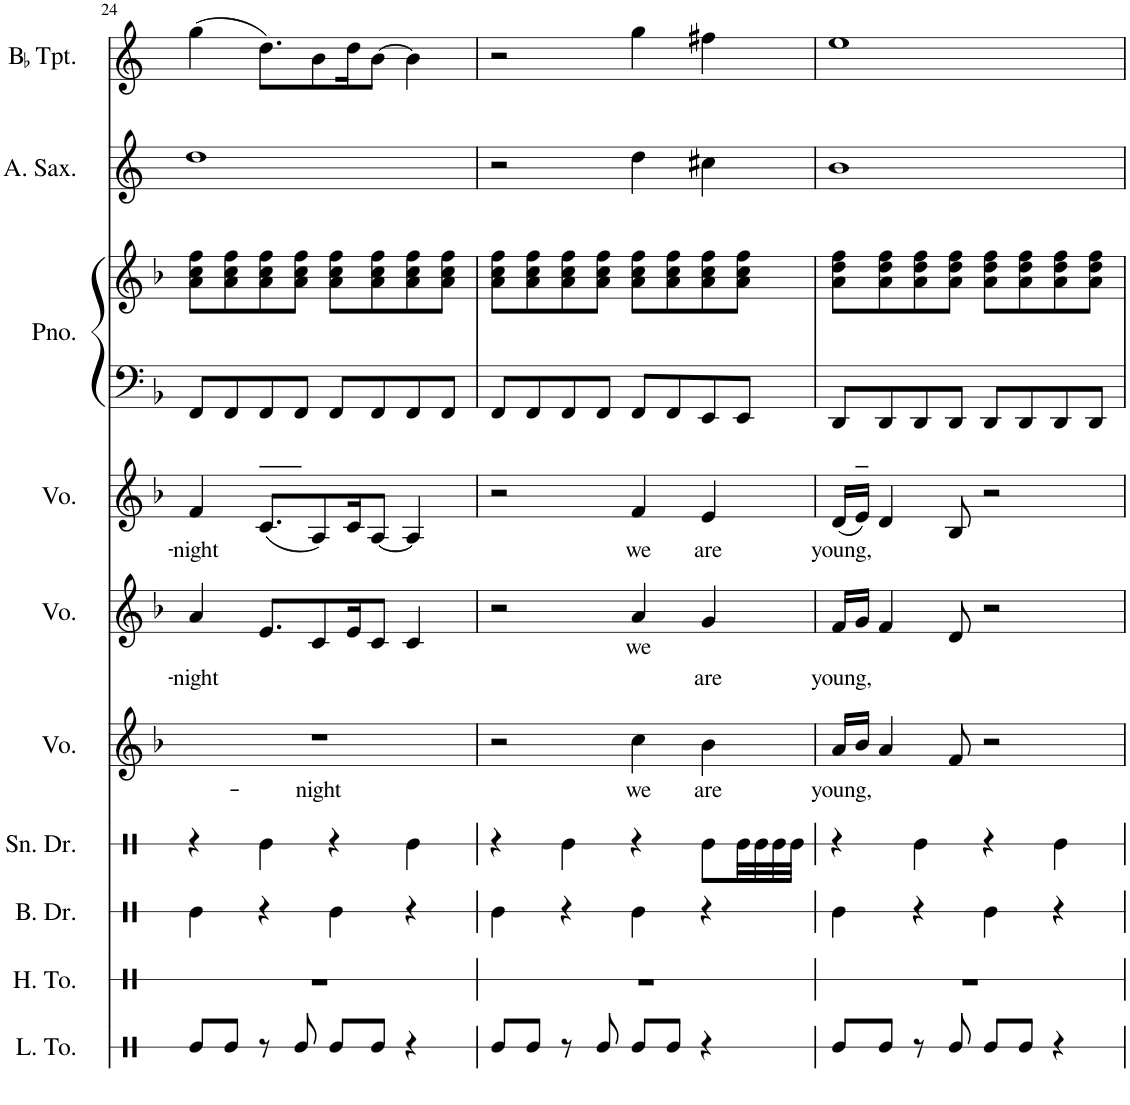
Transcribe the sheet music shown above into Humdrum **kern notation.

**kern	**kern	**kern	**kern	**kern	**text	**kern	**text	**kern	**text	**kern	**kern	**kern	**kern
*part10	*part9	*part8	*part7	*part6	*part6	*part5	*part5	*part4	*part4	*part3	*part3	*part2	*part1
*staff11	*staff10	*staff9	*staff8	*staff7	*staff7	*staff6	*staff6	*staff5	*staff5	*staff4	*staff3	*staff2	*staff1
*I"Low Tom	*I"High Tom	*I"Bass Drum	*I"Snare Drum	*I"Voice	*	*I"Voice	*	*I"Voice	*	*I"Piano	*	*I"Alto Saxophone	*I"BaccidentalFlat Trumpet
*I'L. To.	*I'H. To.	*I'B. Dr.	*I'Sn. Dr.	*I'Vo.	*	*I'Vo.	*	*I'Vo.	*	*I'Pno.	*	*I'A. Sax.	*I'BaccidentalFlat Tpt.
!!LO:PB:g=z
*clefX	*clefX	*clefX	*clefX	*clefG2	*	*clefG2	*	*clefG2	*	*clefF4	*clefG2	*clefG2	*clefG2
*	*	*	*	*	*	*	*	*	*	*	*	*Trd5c9	*Trd1c2
*k[]	*k[]	*k[]	*k[]	*k[b-]	*	*k[b-]	*	*k[b-]	*	*k[b-]	*k[b-]	*k[]	*k[]
*M4/4	*M4/4	*M4/4	*M4/4	*M4/4	*	*M4/4	*	*M4/4	*	*M4/4	*M4/4	*M4/4	*M4/4
=24	=24	=24	=24	=24	=24	=24	=24	=24	=24	=24	=24	=24	=24
!	!	!	!	!	!LO:LY:b	!	!LO:LY:b	!	!LO:LY:b	!	!	!	!
8Re/L	1r	4Re\	4r	1r	-night	4a/	-night	4f/	-night	8FF/L	8a\ 8cc\ 8ff\L	1dd	(4gg\
8Re/J	.	.	.	.	.	.	.	.	.	8FF/	8a\ 8cc\ 8ff\	.	.
8r	.	4r	4Re\	.	.	8.e/L	.	(8.c/L	.	8FF/	8a\ 8cc\ 8ff\	.	8.dd\L)
8Re/	.	.	.	.	.	.	.	.	.	8FF/J	8a\ 8cc\ 8ff\J	.	.
.	.	.	.	.	.	8c/	.	8A/)	.	.	.	.	8b\
8Re/L	.	4Re\	4r	.	.	.	.	.	.	8FF/L	8a\ 8cc\ 8ff\L	.	.
.	.	.	.	.	.	16e/K	.	16c/K	.	.	.	.	16dd\K
8Re/J	.	.	.	.	.	8c/J	.	[8A/J	.	8FF/	8a\ 8cc\ 8ff\	.	[8b\J
4r	.	4r	4Re\	.	.	4c/	.	4A/]	.	8FF/	8a\ 8cc\ 8ff\	.	4b\]
.	.	.	.	.	.	.	.	.	.	8FF/J	8a\ 8cc\ 8ff\J	.	.
=25	=25	=25	=25	=25	=25	=25	=25	=25	=25	=25	=25	=25	=25
8Re/L	1r	4Re\	4r	2r	.	2r	.	2r	.	8FF/L	8a\ 8cc\ 8ff\L	2r	2r
8Re/J	.	.	.	.	.	.	.	.	.	8FF/	8a\ 8cc\ 8ff\	.	.
8r	.	4r	4Re\	.	.	.	.	.	.	8FF/	8a\ 8cc\ 8ff\	.	.
8Re/	.	.	.	.	.	.	.	.	.	8FF/J	8a\ 8cc\ 8ff\J	.	.
!	!	!	!	!	!LO:LY:b	!	!LO:LY:b	!	!LO:LY:b	!	!	!	!
8Re/L	.	4Re\	4r	4cc\	we	4a/	we	4f/	we	8FF/L	8a\ 8cc\ 8ff\L	4dd\	4gg\
8Re/J	.	.	.	.	.	.	.	.	.	8FF/	8a\ 8cc\ 8ff\	.	.
!	!	!	!	!	!LO:LY:b	!	!LO:LY:b	!	!LO:LY:b	!	!	!	!
4r	.	4r	8Re\L	4b-\	are	4g/	are	4e/	are	8EE/	8a\ 8cc\ 8ff\	4cc#X\	4ff#X\
.	.	.	32Re\LL	.	.	.	.	.	.	8EE/J	8a\ 8cc\ 8ff\J	.	.
.	.	.	32Re\	.	.	.	.	.	.	.	.	.	.
.	.	.	32Re\	.	.	.	.	.	.	.	.	.	.
.	.	.	32Re\JJJ	.	.	.	.	.	.	.	.	.	.
=26	=26	=26	=26	=26	=26	=26	=26	=26	=26	=26	=26	=26	=26
!	!	!	!	!	!LO:LY:b	!	!LO:LY:b	!	!LO:LY:b	!	!	!	!
8Re/L	1r	4Re\	4r	16a/LL	young,	16f/LL	young,	(16d/LL	young,	8DD/L	8a\ 8dd\ 8ff\L	1b	1ee
.	.	.	.	16b-/JJ	.	16g/JJ	.	16e/JJ)	.	.	.	.	.
8Re/J	.	.	.	4a/	.	4f/	.	4d/	.	8DD/	8a\ 8dd\ 8ff\	.	.
8r	.	4r	4Re\	.	.	.	.	.	.	8DD/	8a\ 8dd\ 8ff\	.	.
8Re/	.	.	.	8f/	.	8d/	.	8B-/	.	8DD/J	8a\ 8dd\ 8ff\J	.	.
8Re/L	.	4Re\	4r	2r	.	2r	.	2r	.	8DD/L	8a\ 8dd\ 8ff\L	.	.
8Re/J	.	.	.	.	.	.	.	.	.	8DD/	8a\ 8dd\ 8ff\	.	.
4r	.	4r	4Re\	.	.	.	.	.	.	8DD/	8a\ 8dd\ 8ff\	.	.
.	.	.	.	.	.	.	.	.	.	8DD/J	8a\ 8dd\ 8ff\J	.	.
=	=	=	=	=	=	=	=	=	=	=	=	=	=
*-	*-	*-	*-	*-	*-	*-	*-	*-	*-	*-	*-	*-	*-
